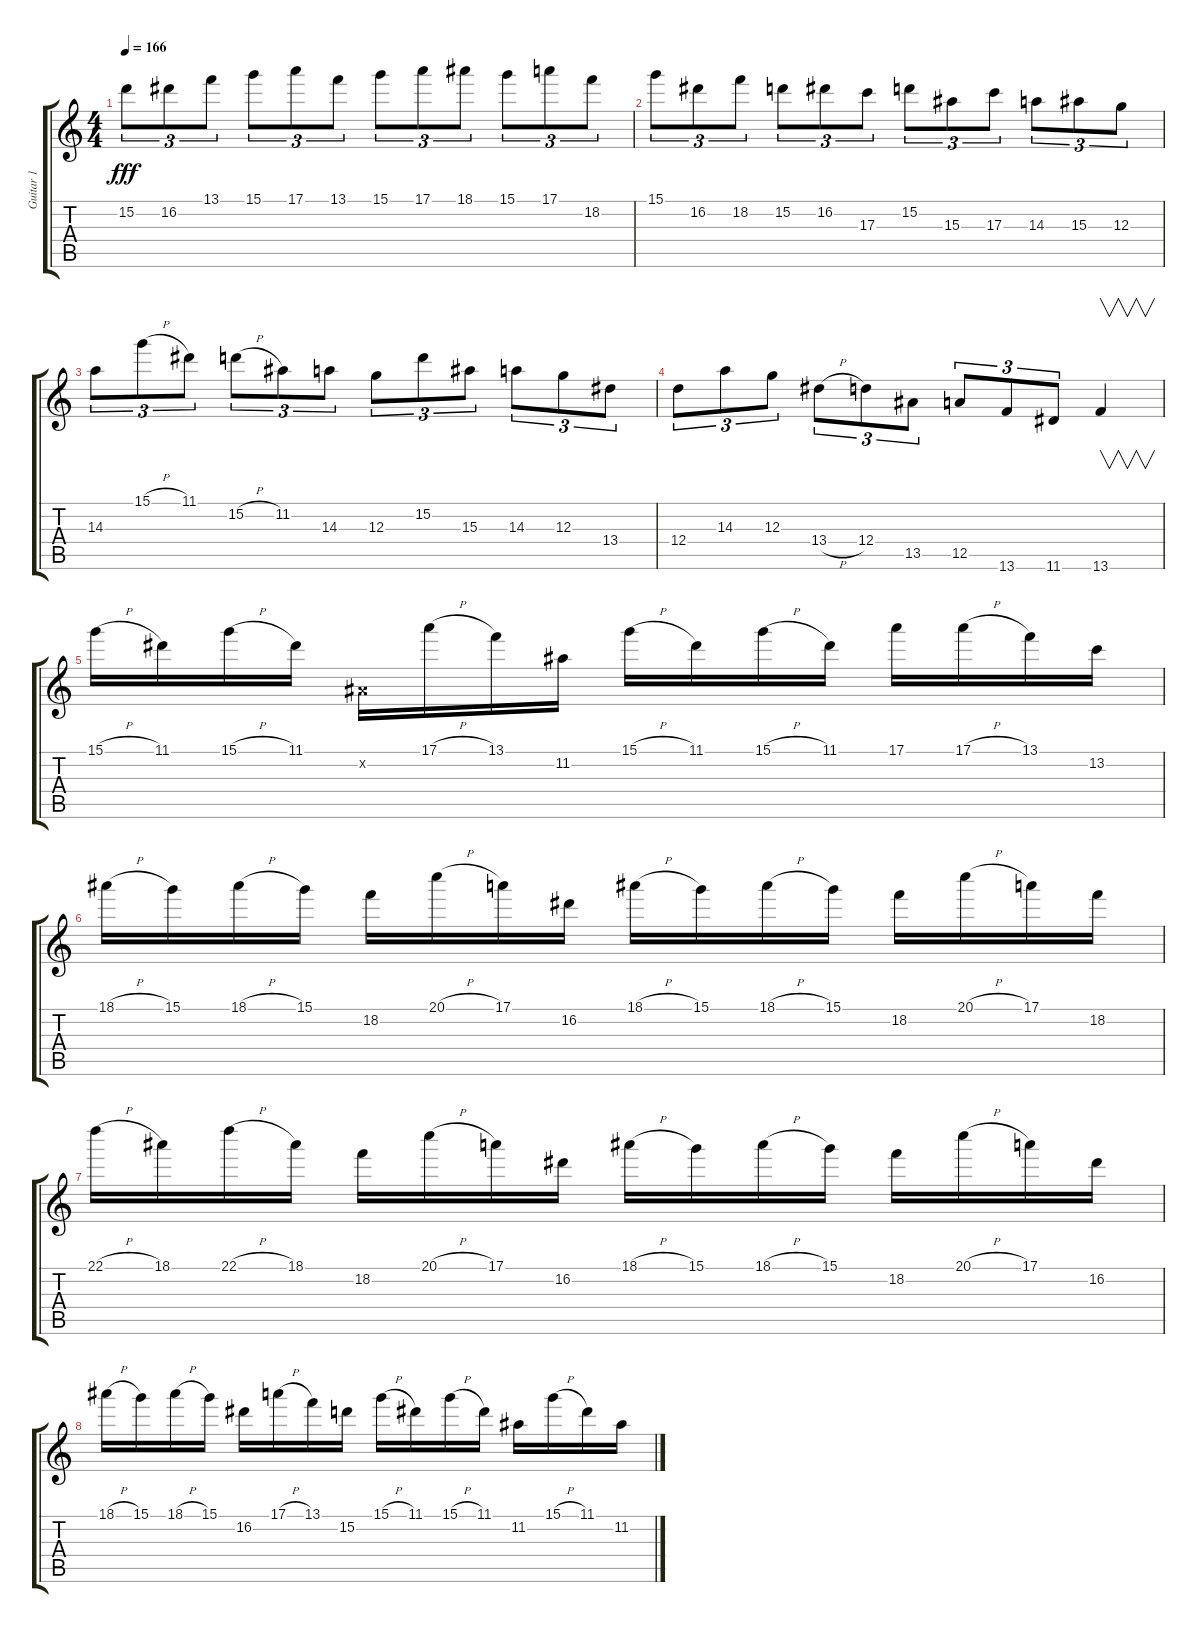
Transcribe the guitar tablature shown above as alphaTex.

\track ("Guitar 1 " "Guitar 1 ") {instrument distortionguitar}
\staff {score tabs}
\tuning (E4 B3 G3 D3 A2 E2) {hide}
\ts (4 4)
\tempo 166
\clef g2
\ks c
15.2.8{tu (3 2) dy fff} 16.2.8{tu (3 2)} 13.1.8{tu (3 2)} 15.1.8{tu (3 2)} 17.1.8{tu (3 2)} 13.1.8{tu (3 2)} 15.1.8{tu (3 2)} 17.1.8{tu (3 2)} 18.1.8{tu (3 2)} 15.1.8{tu (3 2)} 17.1.8{tu (3 2)} 18.2.8{tu (3 2)} |
15.1.8{tu (3 2)} 16.2.8{tu (3 2)} 18.2.8{tu (3 2)} 15.2.8{tu (3 2)} 16.2.8{tu (3 2)} 17.3.8{tu (3 2)} 15.2.8{tu (3 2)} 15.3.8{tu (3 2)} 17.3.8{tu (3 2)} 14.3.8{tu (3 2)} 15.3.8{tu (3 2)} 12.3.8{tu (3 2)} |
14.3.8{tu (3 2)} 15.1{h}.8{tu (3 2)} 11.1.8{tu (3 2)} 15.2{h}.8{tu (3 2)} 11.2.8{tu (3 2)} 14.3.8{tu (3 2)} 12.3.8{tu (3 2)} 15.2.8{tu (3 2)} 15.3.8{tu (3 2)} 14.3.8{tu (3 2)} 12.3.8{tu (3 2)} 13.4.8{tu (3 2)} |
12.4.8{tu (3 2)} 14.3.8{tu (3 2)} 12.3.8{tu (3 2)} 13.4{h}.8{tu (3 2)} 12.4.8{tu (3 2)} 13.5.8{tu (3 2)} 12.5.8{tu (3 2)} 13.6.8{tu (3 2)} 11.6.8{tu (3 2)} 13.6.4{v} |
15.1{h}.16 11.1.16 15.1{h}.16 11.1.16 -1.2{x}.16 17.1{h}.16 13.1.16 11.2.16 15.1{h}.16 11.1.16 15.1{h}.16 11.1.16 17.1.16 17.1{h}.16 13.1.16 13.2.16 |
18.1{h}.16 15.1.16 18.1{h}.16 15.1.16 18.2.16 20.1{h}.16 17.1.16 16.2.16 18.1{h}.16 15.1.16 18.1{h}.16 15.1.16 18.2.16 20.1{h}.16 17.1.16 18.2.16 |
22.1{h}.16 18.1.16 22.1{h}.16 18.1.16 18.2.16 20.1{h}.16 17.1.16 16.2.16 18.1{h}.16 15.1.16 18.1{h}.16 15.1.16 18.2.16 20.1{h}.16 17.1.16 16.2.16 |
18.1{h}.16 15.1.16 18.1{h}.16 15.1.16 16.2.16 17.1{h}.16 13.1.16 15.2.16 15.1{h}.16 11.1.16 15.1{h}.16 11.1.16 11.2.16 15.1{h}.16 11.1.16 11.2.16
